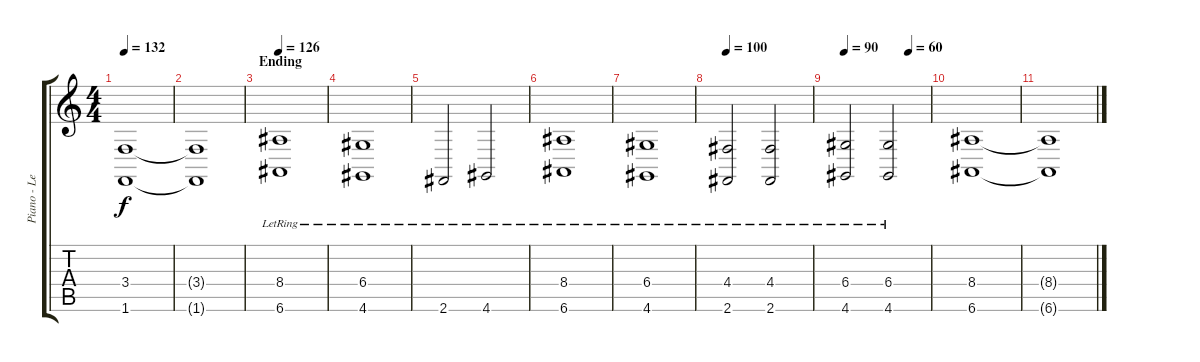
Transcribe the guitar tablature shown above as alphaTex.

\track ("Piano - Left" "Piano - Le") {instrument brightacousticpiano}
\staff {score tabs}
\tuning (E4 B3 G3 D3 A2 E2) {hide}
\ts (4 4)
\section ("" "")
\tempo 132
\clef g2
\ks c
(3.4 1.6).1{dy f} |
(3.4{t} 1.6{t}).1 |
\section ("" "Ending")
\tempo 126
(8.4{lr} 6.6{lr}).1 |
(6.4{lr} 4.6{lr}).1 |
2.6{lr}.2 4.6{lr}.2 |
(8.4{lr} 6.6{lr}).1 |
(6.4{lr} 4.6{lr}).1 |
\tempo 100
(4.4{lr} 2.6).2 (4.4{lr} 2.6).2 |
\tempo 90
\tempo (60 0.75)
(6.4{lr} 4.6).2 (6.4{lr} 4.6).2 |
(8.4 6.6).1 |
(8.4{t} 6.6{t}).1
